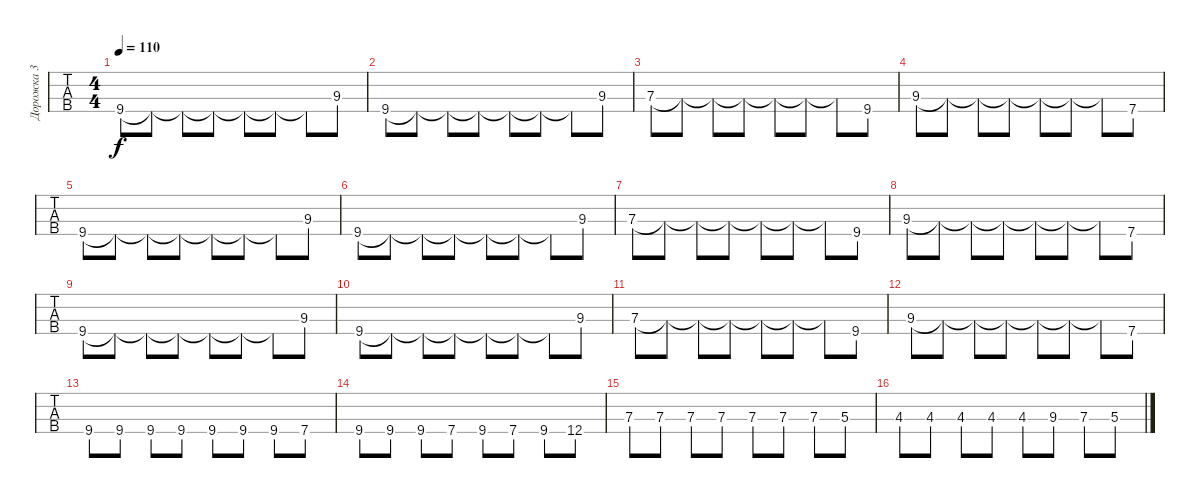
\track ("Дорожка 3" "Дорожка 3") {instrument slapbass1}
\staff {tabs}
\tuning (G2 D2 A1 D1) {hide}
\ts (4 4)
\tempo 110
\clef f4
\ks c
9.4.8{dy f} 9.4{t}.8 9.4{t}.8 9.4{t}.8 9.4{t}.8 9.4{t}.8 9.4{t}.8 9.3.8 |
9.4.8 9.4{t}.8 9.4{t}.8 9.4{t}.8 9.4{t}.8 9.4{t}.8 9.4{t}.8 9.3.8 |
7.3.8 7.3{t}.8 7.3{t}.8 7.3{t}.8 7.3{t}.8 7.3{t}.8 7.3{t}.8 9.4.8 |
9.3.8 9.3{t}.8 9.3{t}.8 9.3{t}.8 9.3{t}.8 9.3{t}.8 9.3{t}.8 7.4.8 |
9.4.8 9.4{t}.8 9.4{t}.8 9.4{t}.8 9.4{t}.8 9.4{t}.8 9.4{t}.8 9.3.8 |
9.4.8 9.4{t}.8 9.4{t}.8 9.4{t}.8 9.4{t}.8 9.4{t}.8 9.4{t}.8 9.3.8 |
7.3.8 7.3{t}.8 7.3{t}.8 7.3{t}.8 7.3{t}.8 7.3{t}.8 7.3{t}.8 9.4.8 |
9.3.8 9.3{t}.8 9.3{t}.8 9.3{t}.8 9.3{t}.8 9.3{t}.8 9.3{t}.8 7.4.8 |
9.4.8 9.4{t}.8 9.4{t}.8 9.4{t}.8 9.4{t}.8 9.4{t}.8 9.4{t}.8 9.3.8 |
9.4.8 9.4{t}.8 9.4{t}.8 9.4{t}.8 9.4{t}.8 9.4{t}.8 9.4{t}.8 9.3.8 |
7.3.8 7.3{t}.8 7.3{t}.8 7.3{t}.8 7.3{t}.8 7.3{t}.8 7.3{t}.8 9.4.8 |
9.3.8 9.3{t}.8 9.3{t}.8 9.3{t}.8 9.3{t}.8 9.3{t}.8 9.3{t}.8 7.4.8 |
9.4.8 9.4.8 9.4.8 9.4.8 9.4.8 9.4.8 9.4.8 7.4.8 |
9.4.8 9.4.8 9.4.8 7.4.8 9.4.8 7.4.8 9.4.8 12.4.8 |
7.3.8 7.3.8 7.3.8 7.3.8 7.3.8 7.3.8 7.3.8 5.3.8 |
4.3.8 4.3.8 4.3.8 4.3.8 4.3.8 9.3.8 7.3.8 5.3.8
